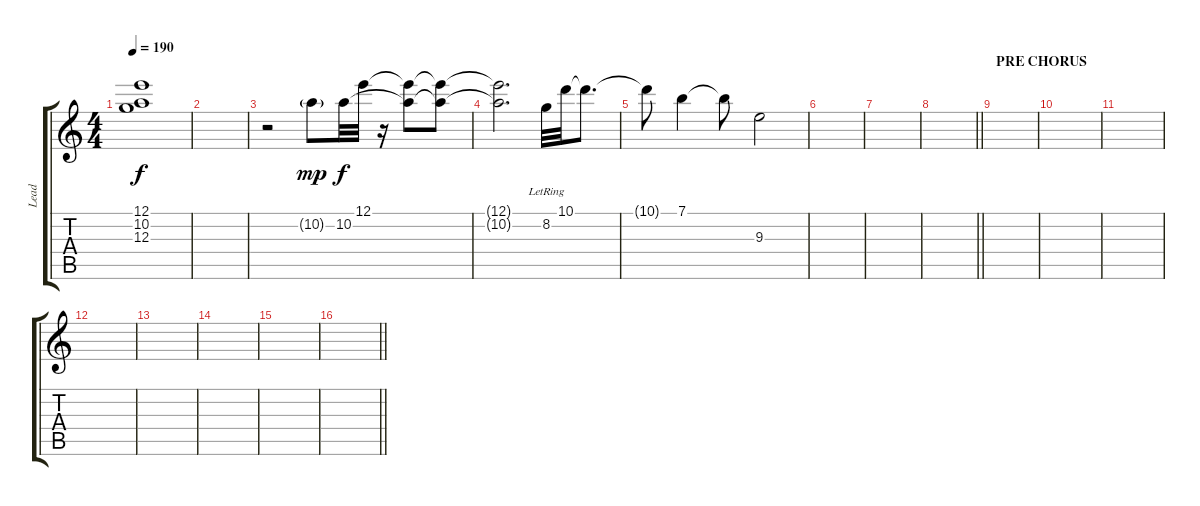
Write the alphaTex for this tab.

\track ("Lead" "Lead") {instrument distortionguitar}
\staff {score tabs}
\tuning (E4 B3 G3 D3 A2 E2) {hide}
\ts (4 4)
\tempo 190
\clef g2
\ks c
(12.1{t} 10.2{t} 12.3{t}).1{dy f} |
|
r.2 10.2{g}.8{dy mp volume 10 instrument acousticguitarsteel} 10.2.32{dy f} 12.1.32 r.16 (12.1{t} 10.2{t}).8 (12.1{t} 10.2{t}).8 |
(12.1{t} 10.2{t}).2{d} 8.2{lr}.32 10.1{lr}.32 10.1{t}.8{d} |
10.1{t}.8 7.1.4 7.1{t}.8 9.3.2 |
|
|
\barLineRight lightlight
|
\section ("" "PRE CHORUS")
|
|
|
|
|
|
|
\barLineRight lightlight
